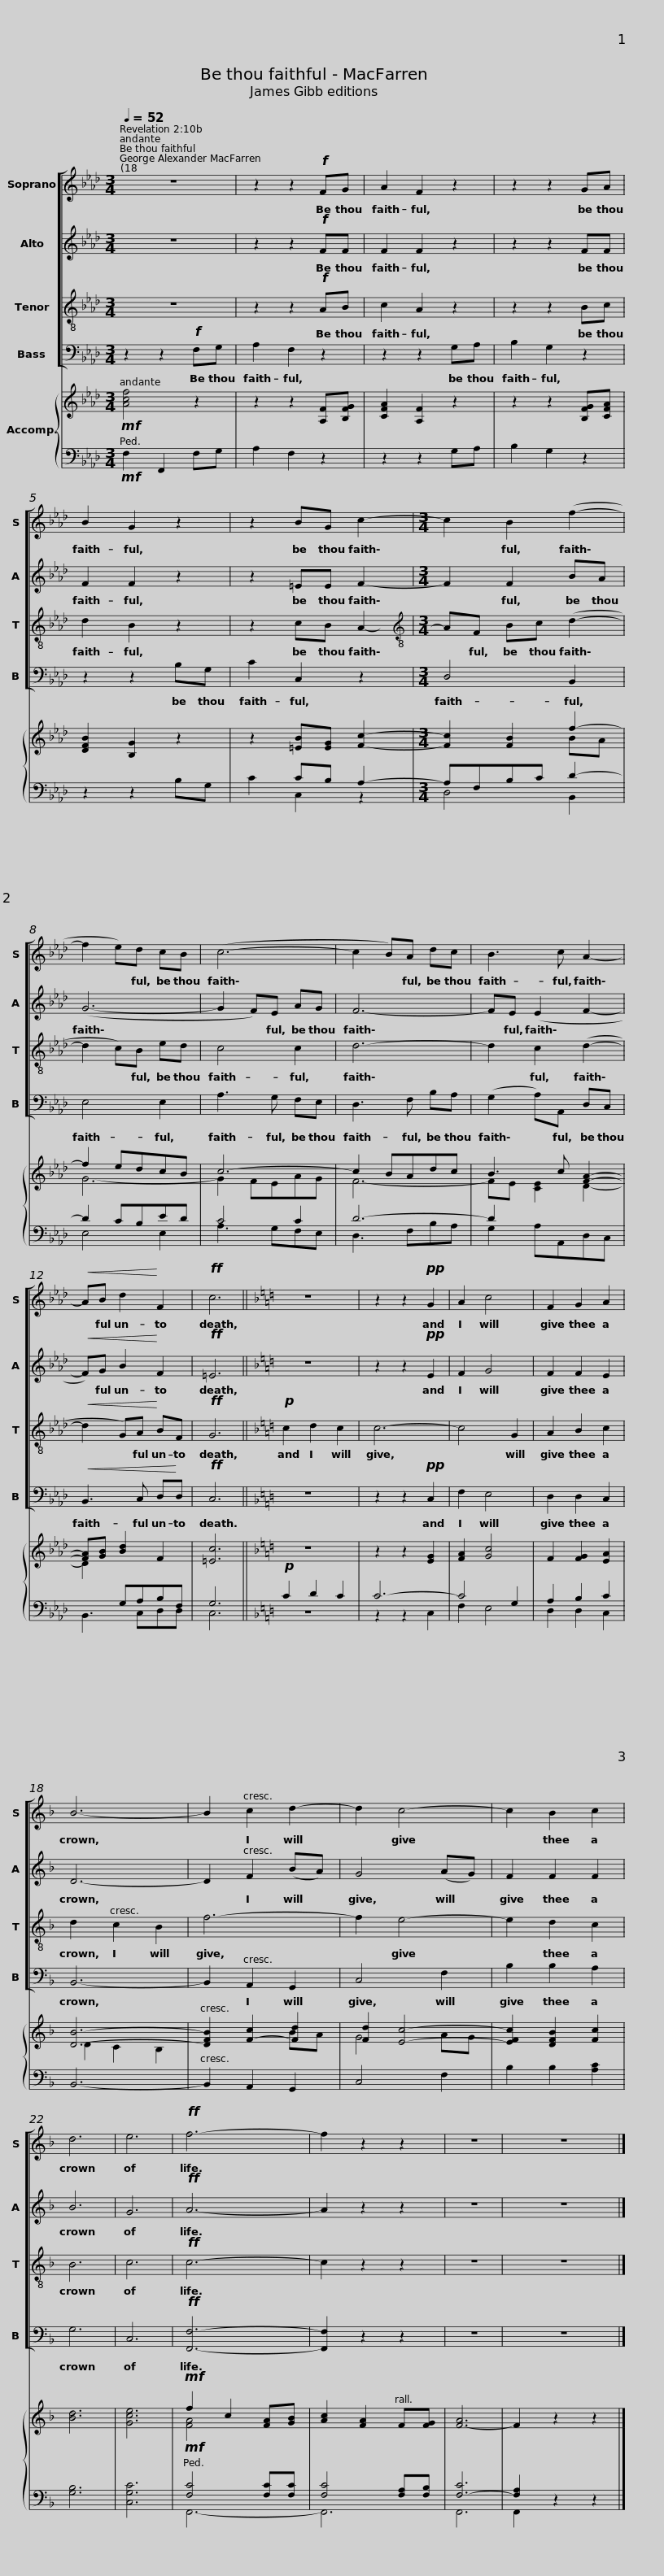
X:1
%%score [ 1 2 3 4 ] { ( 5 8 ) | ( 6 7 ) }
L:1/8
Q:1/4=52
M:3/4
I:linebreak $
K:Ab
V:1 treble
V:2 treble
V:3 treble-8
V:4 bass
V:5 treble
V:8 treble
V:6 bass
V:7 bass
V:1
 z6 | z2 z2!f! FG | A2 F2 z2 | z2 z2 GA | B2 G2 z2 |$ %5
 z2 BG c2- |$[M:3/4] c2 B2 (f2- | f2 e)d cB | (c6- | c2 B)A dc |$ %10
 B3 c A2- |!<(! AB d2!<)! F2 |!ff! c6 ||[K:F] z6 | z2 z2!pp! G2 | %15
 A2 c4 | F2 G2 A2 |$ B6- | B2 c2 d2- | d2 c4- | %20
 c2 B2 c2 | d6 | e6 |!ff! f6- | f2 z2 z2 | %25
 z6 | z6 |] %27
V:2
 z6 | z2 z2!f! FF | F2 F2 z2 | z2 z2 FF | F2 F2 z2 |$ %5
 z2 =EE F2- |$[M:3/4] F2 F2 BA | (G6- | G2 F)E AG | F6- |$ %10
 FE (E2 F2- |!<(! F)G B2!<)! F2 |!ff! =E6 ||[K:F] z6 | z2 z2!pp! E2 | %15
 F2 G4 | F2 F2 E2 |$ D6- | D2 F2 (BA) | G4 (AG) | %20
 F2 F2 F2 | B6 | G6 |!ff! A6- | A2 z2 z2 | %25
 z6 | z6 |] %27
V:3
 z6 | z2 z2!f! AB | c2 A2 z2 | z2 z2 Bc | d2 B2 z2 |$ %5
 z2 cB A2- |$[M:3/4][K:treble-8] AF Bc (d2- | d2 c)B ed | c4 c2 | d6- |$ %10
 d2 c2 (d2- |!<(! d2 G)A!<)! BF |!ff! G6 ||[K:F]!p! c2 d2 c2 | c6- | %15
 c4 G2 | A2 B2 c2 |$ d2 c2 B2 | f6- | f2 e4- | %20
 e2 d2 c2 | B6 | c6 |!ff! c6- | c2 z2 z2 | %25
 z6 | z6 |] %27
V:4
 z2 z2!f! F,G, | A,2 F,2 z2 | z2 z2 G,A, | B,2 G,2 z2 | z2 z2 B,G, |$ %5
 C2 C,2 z2 |$[M:3/4] D,4 B,,2 | E,4 E,2 | A,3 G, F,E, | D,3 F, B,A, |$ %10
 (G,2 A,)A,, D,C, |!<(! B,,3 C, D,!<)!D, |!ff! C,6 ||[K:F] z6 | z2 z2!pp! C,2 | %15
 F,2 E,4 | D,2 D,2 C,2 |$ B,,6- | B,,2 A,,2 G,,2 | C,4 F,2 | %20
 B,2 B,2 A,2 | G,6 | C,6 |!ff! [F,,F,]6- | [F,,F,]2 z2 z2 | %25
 z6 | z6 |] %27
V:5
!mf! [Acf]4 z2 | z2 z2 [A,F][B,FG] | [CFA]2 [A,F]2 z2 | z2 z2 [B,FG][CFA] | [DFB]2 [B,G]2 z2 |$ %5
 z2 [=EB][EG] [Fc]2- |$[M:3/4] [Fc]2 [FB]2 f2- | f2 edcB | c6- | c2 BAdc |$ %10
 B3 c [FA]2- | [FA][GB] [Bd]2 F2 | [=Ec]6 ||[K:F] z6 | z2 z2 [EG]2 | %15
 [FA]2 [Gc]4 | F2 [FG]2 [EA]2 |$ [DB]6- | [DFB]2 [Fc]2- [Fd]2 | [Fd]2 [Ec]4- | %20
 [EFc]2 [DFB]2 [Fc]2 | [Bd]6 | [Gce]6 |!mf! f2 c2 [FA][GB] | [Ac]2 [FA]2 F[FG] | %25
 [F-A]6 | F2 z2 z2 |] %27
V:6
!mf! F,2 F,,2 F,G, | A,2 F,2 z2 | z2 z2 G,A, | B,2 G,2 z2 | z2 z2 B,G, |$ %5
 x2 CB, A,2- |$[M:3/4] A,F,B,C D2- | D2 CB,ED | C4 C2 | D6- |$ %10
 D2 x2 x2 | x2 G,A,B,F, | G,6 ||[K:F]!p! C2 D2 C2 | C6- | %15
 C4 G,2 | A,2 B,2 C2 |$ x6 | x6 | x6 | %20
 x6 | x6 | x6 |!mf! [F,C]4 [F,C][F,C] | [F,C]4 [F,A,][F,B,] | %25
 [F,-C]6 | [F,A,]2 x4 |] %27
V:7
 x6 | x6 | x6 | x6 | x6 |$ %5
 C2 C,2 z2 |$[M:3/4] D,4 B,,2 | E,4 E,2 | A,3 G,F,E, | D,3 F,B,A, |$ %10
 G,2 A,A,,D,C, | B,,3 C,D,D, | C,6 ||[K:F] z6 | z2 z2 C,2 | %15
 F,2 E,4 | D,2 D,2 C,2 |$ B,,6- | B,,2 A,,2 G,,2 | C,4 F,2 | %20
 B,2 B,2 [A,C]2 | [G,B,]6 | [C,G,C]6 | F,,6- | F,,6 | %25
 F,,6 | F,,2 z2 z2 |] %27
V:8
 x6 | x6 | x6 | x6 | x6 |$ %5
 x6 |$[M:3/4] x4 BA | G6- | G2 FEAG | F6- |$ %10
 FE [CE]2 D2- | D2 x2 x2 | x6 ||[K:F] x6 | x6 | %15
 x6 | x6 |$ D2 C2 B,2 | x4 BA | G4 AG | %20
 x6 | x6 | x6 | [FA]4 x2 | x6 | %25
 x6 | x6 |] %27
